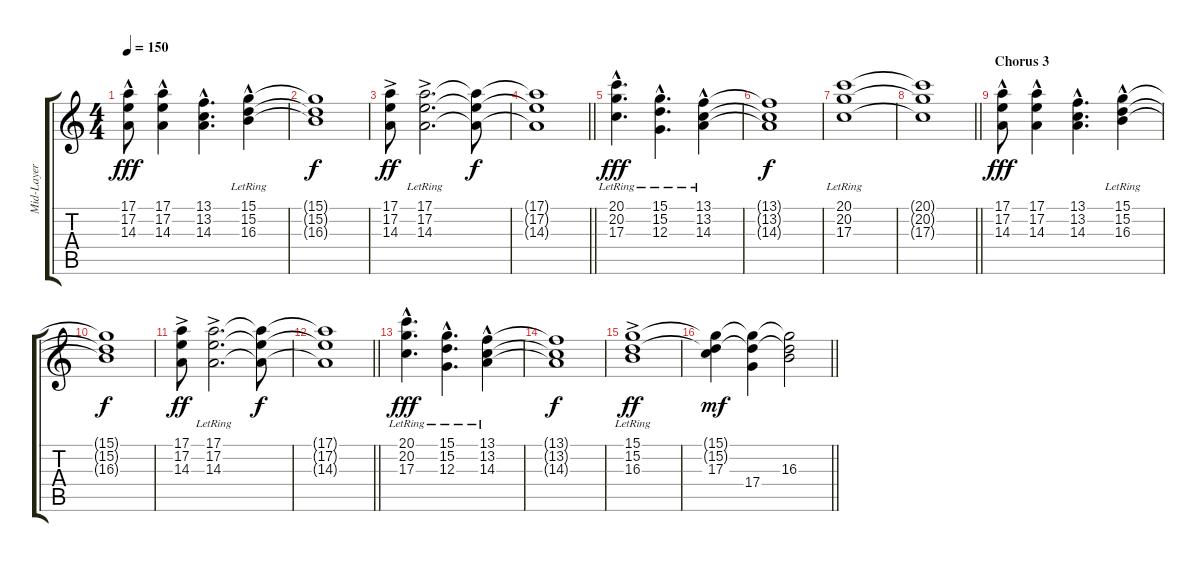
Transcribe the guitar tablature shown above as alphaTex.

\track ("Mid-Layer" "Mid-Layer") {instrument lead1square}
\staff {score tabs}
\tuning (E4 B3 G3 D3 A2 E2) {hide}
\ts (4 4)
\tempo 150
\clef g2
\ks c
(17.1{hac} 17.2{hac} 14.3{hac}).8{dy fff volume 16 instrument electricgrandpiano} (17.1{hac} 17.2{hac} 14.3{hac}).4 (13.1{hac} 13.2{hac} 14.3{hac}).4{d} (15.1{hac lr} 15.2{hac lr} 16.3{hac lr}).4 |
(15.1{t} 15.2{t} 16.3{t}).1{dy f} |
(17.1{ac} 17.2{ac} 14.3{ac}).8{dy ff} (17.1{ac lr} 17.2{ac lr} 14.3{ac lr}).2{d} (17.1{t} 17.2{t} 14.3{t}).8{dy f} |
\barLineRight lightlight
(17.1{t} 17.2{t} 14.3{t}).1 |
(20.1{hac lr} 20.2{hac lr} 17.3{hac lr}).4{d dy fff} (15.1{hac lr} 15.2{hac lr} 12.3{hac lr}).4{d} (13.1{hac lr} 13.2{hac lr} 14.3{hac lr}).4 |
(13.1{t} 13.2{t} 14.3{t}).1{dy f} |
(20.1{lr} 20.2 17.3).1 |
\barLineRight lightlight
(20.1{t} 20.2{t} 17.3{t}).1 |
\section ("" "Chorus 3")
(17.1{hac} 17.2{hac} 14.3{hac}).8{dy fff volume 16 instrument electricgrandpiano} (17.1{hac} 17.2{hac} 14.3{hac}).4 (13.1{hac} 13.2{hac} 14.3{hac}).4{d} (15.1{hac lr} 15.2{hac lr} 16.3{hac lr}).4 |
(15.1{t} 15.2{t} 16.3{t}).1{dy f} |
(17.1{ac} 17.2{ac} 14.3{ac}).8{dy ff} (17.1{ac lr} 17.2{ac lr} 14.3{ac lr}).2{d} (17.1{t} 17.2{t} 14.3{t}).8{dy f} |
\barLineRight lightlight
(17.1{t} 17.2{t} 14.3{t}).1 |
\section ("" "")
(20.1{hac lr} 20.2{hac lr} 17.3{hac lr}).4{d dy fff} (15.1{hac lr} 15.2{hac lr} 12.3{hac lr}).4{d} (13.1{hac lr} 13.2{hac lr} 14.3{hac lr}).4 |
(13.1{t} 13.2{t} 14.3{t}).1{dy f} |
(15.1{ac lr} 15.2{ac lr} 16.3{ac lr}).1{dy ff} |
\barLineRight lightlight
(15.1{t} 15.2{t} 17.3).4{dy mf} (15.1{t} 15.2{t} 17.4).4 (15.1{t} 15.2{t} 16.3).2
